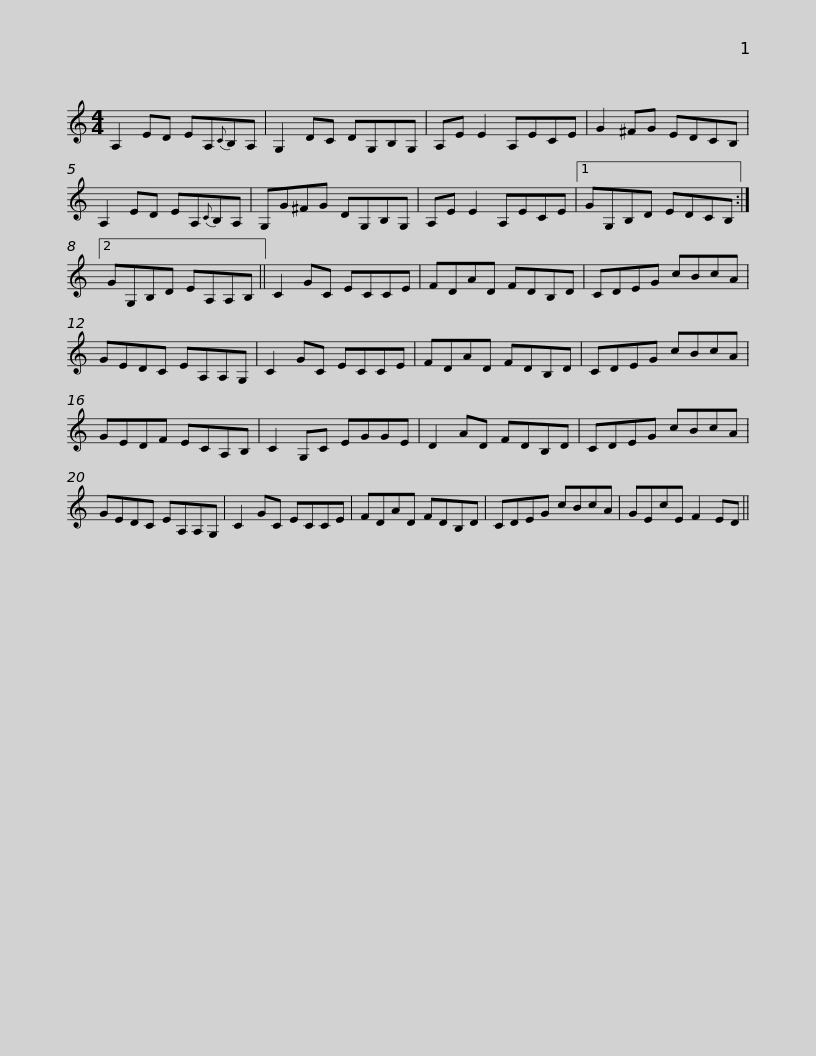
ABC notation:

X:1
L:1/8
M:4/4
I:linebreak $
K:C
V:1 treble
V:1
 A,2 ED EA,{C}B,A, | G,2 DC DG,B,G, | A,E E2 A,ECE | G2 ^FG EDCB, | A,2 ED EA,{C}B,A, |$ %5
 G,G^FG DG,B,G, | A,E E2 A,ECE |1 GG,B,D EDCB, :|2 GG,B,D EA,A,B, || C2 GC ECCE |$ %10
 FDAD FDB,D | CDEG cBcA | GEDC EA,A,G, | C2 GC ECCE | FDAD FDB,D |$ %15
 CDEG cBcA | GEDF ECA,B, | C2 G,C EGGE | D2 AD FDB,D | CDEG cBcA |$ %20
 GEDC EA,A,G, | C2 GC ECCE | FDAD FDB,D | CDEG cBcA | GEcE F2 ED || %25
